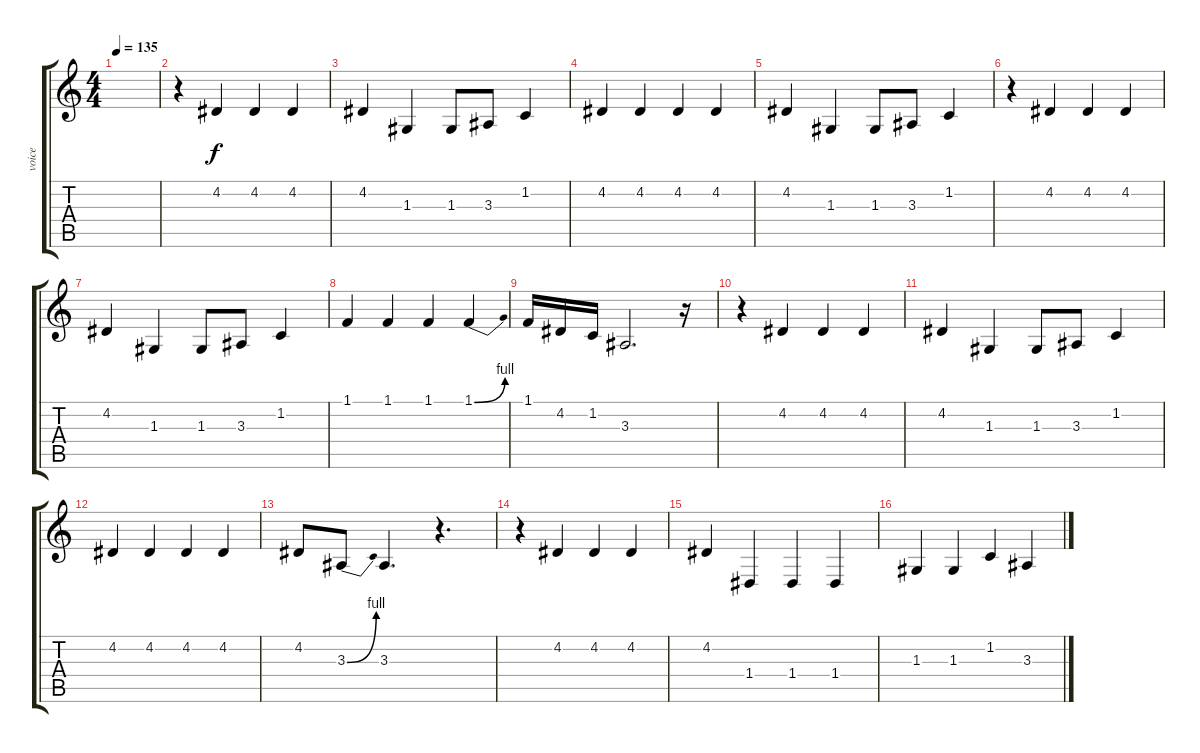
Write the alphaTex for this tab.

\track ("voice" "voice") {instrument violin}
\staff {score tabs}
\tuning (E4 B3 G3 D3 A2 E2) {hide}
\ts (4 4)
\tempo 135
\clef g2
\ks c
|
r.4 4.2.4 4.2.4 4.2.4 |
4.2.4 1.3.4 1.3.8 3.3.8 1.2.4 |
4.2.4 4.2.4 4.2.4 4.2.4 |
4.2.4 1.3.4 1.3.8 3.3.8 1.2.4 |
r.4 4.2.4 4.2.4 4.2.4 |
4.2.4 1.3.4 1.3.8 3.3.8 1.2.4 |
1.1.4 1.1.4 1.1.4 1.1{be (bend 0 0 60 4)}.4 |
1.1.16 4.2.16 1.2.16 3.3.2{d} r.16 |
r.4 4.2.4 4.2.4 4.2.4 |
4.2.4 1.3.4 1.3.8 3.3.8 1.2.4 |
4.2.4 4.2.4 4.2.4 4.2.4 |
4.2.8 3.3{be (bend 0 0 60 4)}.8 3.3.4{d} r.4{d} |
r.4 4.2.4 4.2.4 4.2.4 |
4.2.4 1.4.4 1.4.4 1.4.4 |
1.3.4 1.3.4 1.2.4 3.3.4
